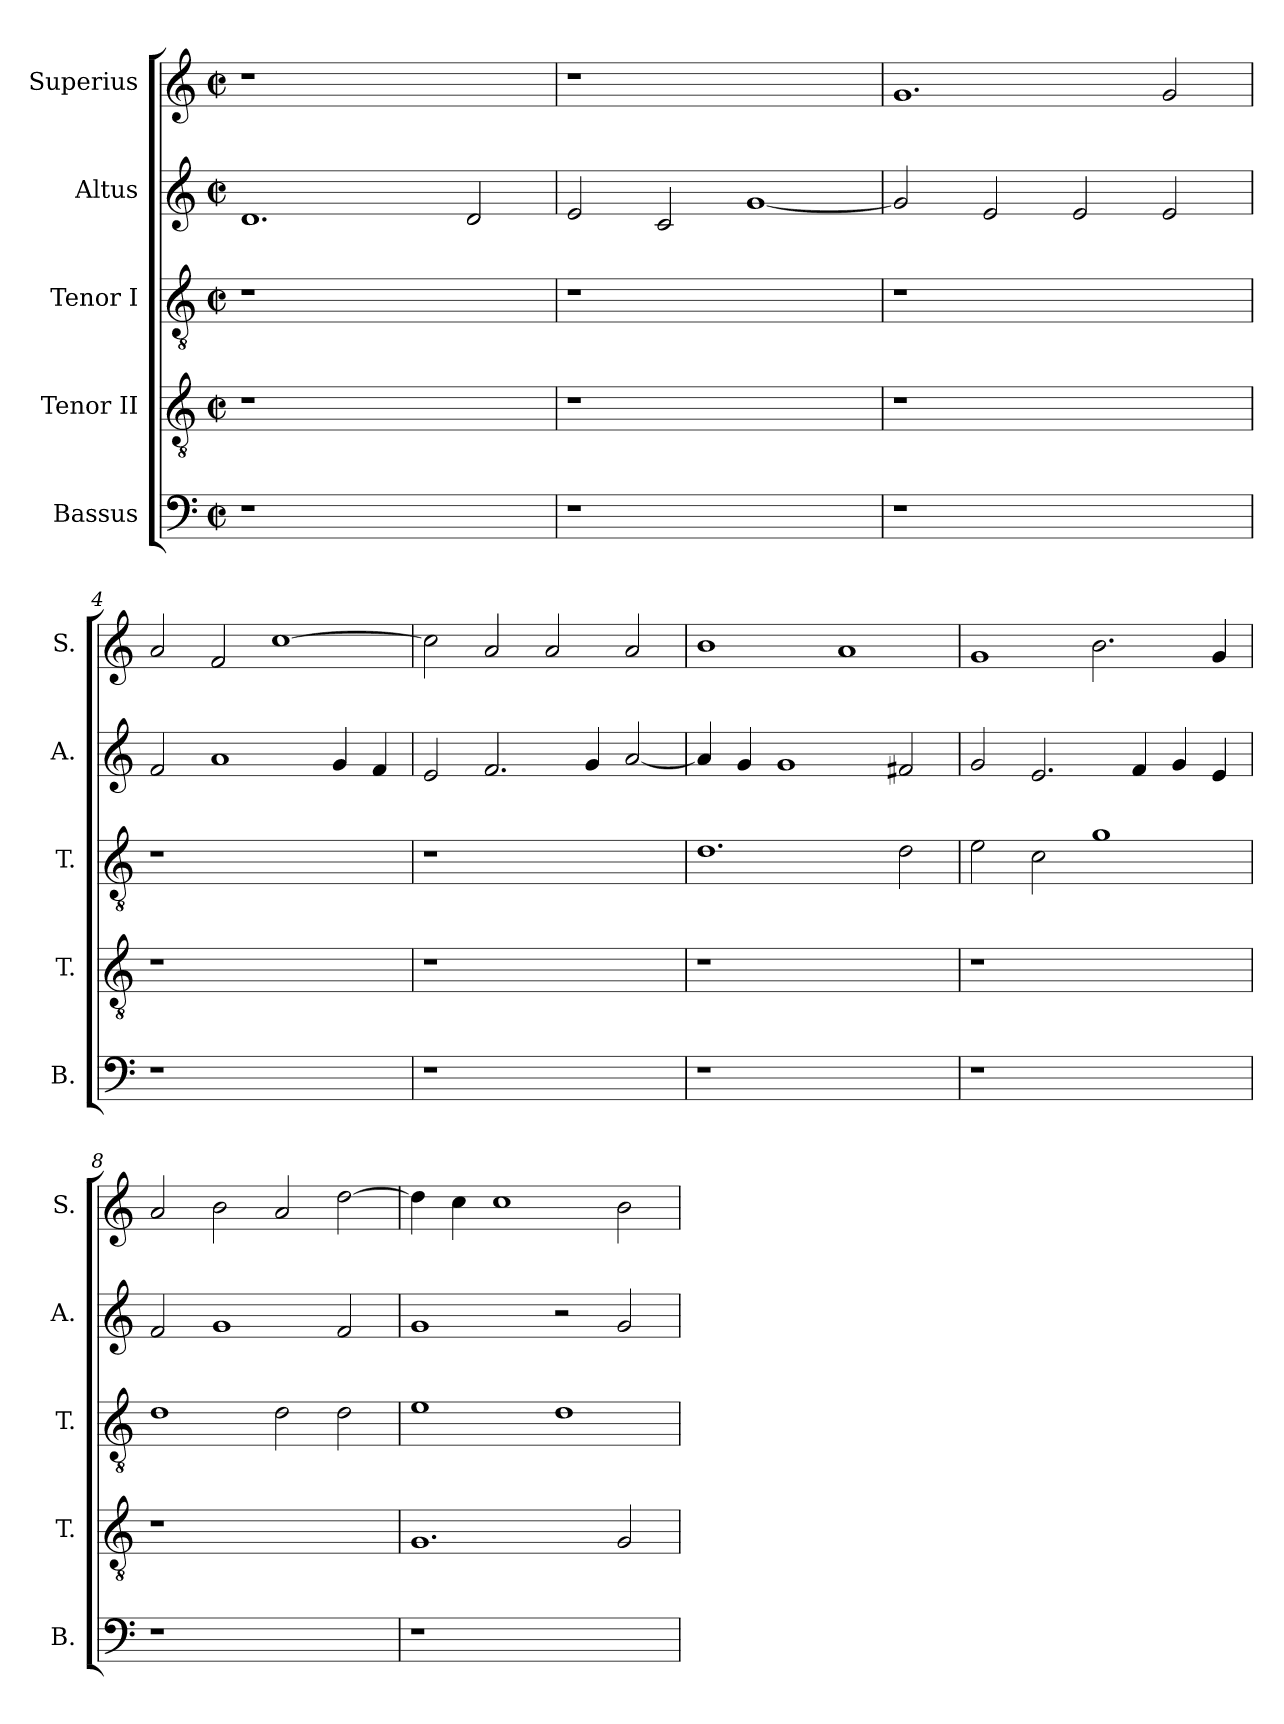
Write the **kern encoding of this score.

**kern	**kern	**kern	**kern	**kern
*part5	*part4	*part3	*part2	*part1
*staff5	*staff4	*staff3	*staff2	*staff1
*I"Bassus	*I"Tenor II	*I"Tenor I	*I"Altus	*I"Superius
*I'B.	*I'T.	*I'T.	*I'A.	*I'S.
!!LO:PB:g=z
*clefF4	*clefGv2	*clefGv2	*clefG2	*clefG2
*	*ITrd7c12	*ITrd7c12	*	*
*k[]	*k[]	*k[]	*k[]	*k[]
*M2/2	*M2/2	*M2/2	*M2/2	*M2/2
*met(c|)	*met(c|)	*met(c|)	*met(c|)	*met(c|)
=1	=1	=1	=1	=1
!LO:N:vis=1	!LO:N:vis=1	!LO:N:vis=1	!	!LO:N:vis=1
1r	1r	1r	1.di	1r
1ryy	1ryy	1ryy	.	1ryy
.	.	.	2di/	.
=2	=2	=2	=2	=2
!LO:N:vis=1	!LO:N:vis=1	!LO:N:vis=1	!	!LO:N:vis=1
1r	1r	1r	2ei/	1r
.	.	.	2ci/	.
1ryy	1ryy	1ryy	[<1gi	1ryy
=3	=3	=3	=3	=3
!LO:N:vis=1	!LO:N:vis=1	!LO:N:vis=1	!	!
1r	1r	1r	2gi/]	1.gi
.	.	.	2ei/	.
1ryy	1ryy	1ryy	2ei/	.
.	.	.	2ei/	2gi/
=4	=4	=4	=4	=4
!LO:N:vis=1	!LO:N:vis=1	!LO:N:vis=1	!	!
1r	1r	1r	2fi/	2ai/
.	.	.	1ai	2fi/
1ryy	1ryy	1ryy	.	[>1cci
.	.	.	4gi/	.
.	.	.	4fi/	.
=5	=5	=5	=5	=5
!LO:N:vis=1	!LO:N:vis=1	!LO:N:vis=1	!	!
1r	1r	1r	2ei/	2cci\]
.	.	.	2.fi/	2ai/
1ryy	1ryy	1ryy	.	2ai/
.	.	.	4gi/	.
.	.	.	[<2ai/	2ai/
!!LO:LB:g=z
=6	=6	=6	=6	=6
!LO:N:vis=1	!LO:N:vis=1	!	!	!
1r	1r	1.Di	4ai/]	1bi
.	.	.	4gi/	.
.	.	.	1gi	.
1ryy	1ryy	.	.	1ai
.	.	2Di\	2f#Xi/	.
=7	=7	=7	=7	=7
!LO:N:vis=1	!LO:N:vis=1	!	!	!
1r	1r	2Ei\	2gi/	1gi
.	.	2Ci\	2.ei/	.
1ryy	1ryy	1Gi	.	2.bi\
.	.	.	4fi/	.
.	.	.	4gi/	.
.	.	.	4ei/	4gi/
=8	=8	=8	=8	=8
!LO:N:vis=1	!LO:N:vis=1	!	!	!
1r	1r	1Di	2fi/	2ai/
.	.	.	1gi	2bi\
1ryy	1ryy	2Di\	.	2ai/
.	.	2Di\	2fi/	[>2ddi\
=9	=9	=9	=9	=9
!LO:N:vis=1	!	!	!	!
1r	1.GGi	1Ei	1gi	4ddi\]
.	.	.	.	4cci\
.	.	.	.	1cci
1ryy	.	1Di	2r	.
.	2GGi/	.	2gi/	2bi\
=	=	=	=	=
*-	*-	*-	*-	*-
